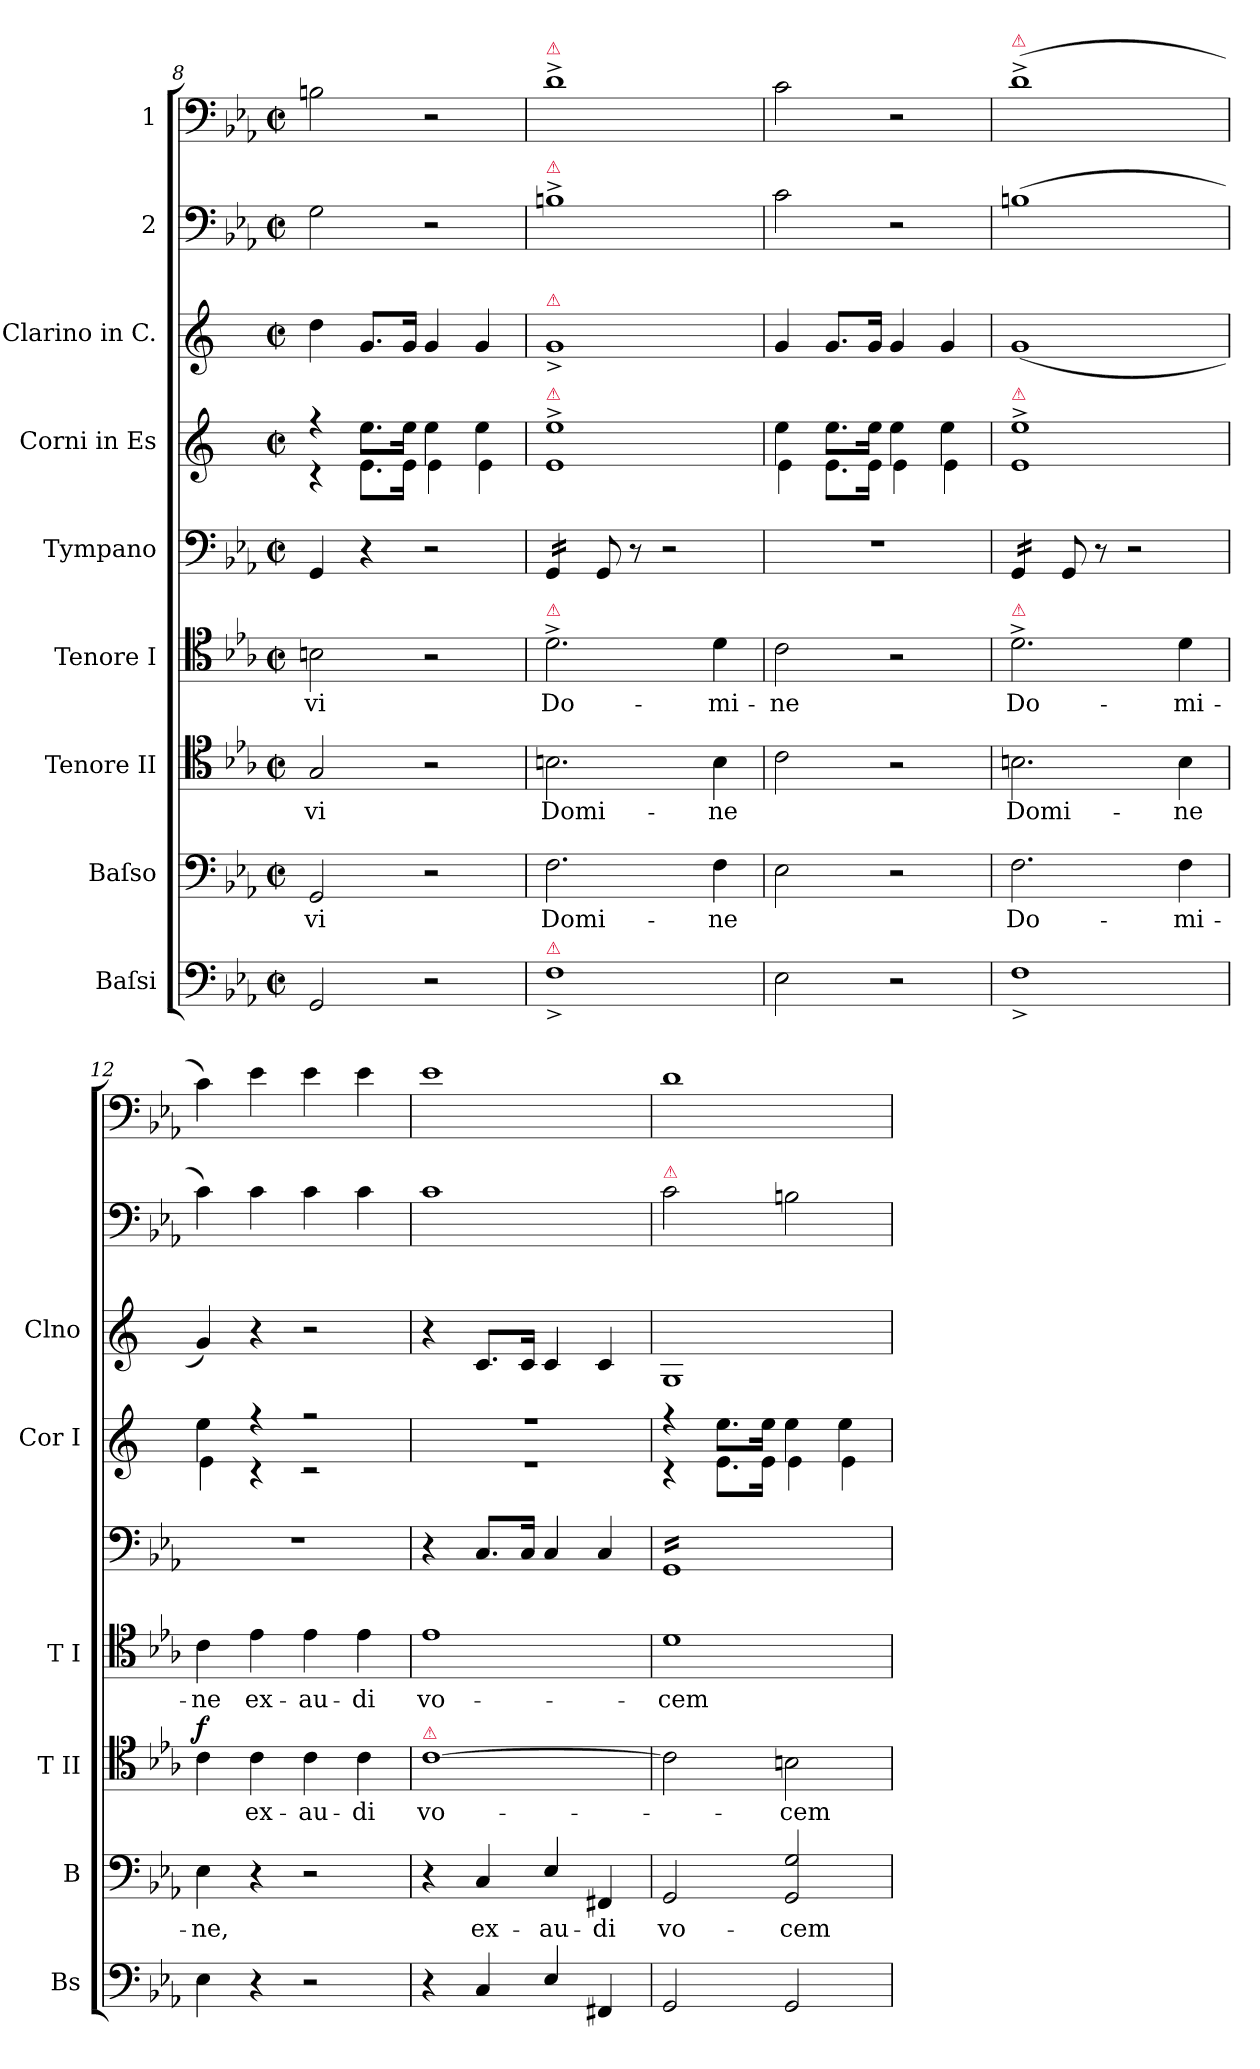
**kern	**kern	**text	**kern	**text	**dynam	**kern	**text	**kern	**kern	**kern	**kern	**kern
*part9	*part8	*part8	*part7	*part7	*part7	*part6	*part6	*part5	*part4	*part3	*part2	*part1
*staff9	*staff8	*staff8	*staff7	*staff7	*staff7	*staff6	*staff6	*staff5	*staff4	*staff3	*staff2	*staff1
*I"Baſsi	*I"Baſso	*	*I"Tenore II	*	*	*I"Tenore I	*	*I"Tympano	*I"Corni in Es	*I"Clarino in C.	*I"2	*I"1
*I'Bs	*I'B	*	*I'T II	*	*	*I'T I	*	*	*I'Cor I	*I'Clno	*	*
*clefF4	*clefF4	*	*clefC4	*	*	*clefC4	*	*clefF4	*clefG2	*clefG2	*clefF4	*clefF4
*	*	*	*	*	*	*	*	*	*ITrd5c9	*	*	*
*k[b-e-a-]	*k[b-e-a-]	*	*k[b-e-a-]	*	*	*k[b-e-a-]	*	*k[b-e-a-]	*k[b-e-a-]	*k[]	*k[b-e-a-]	*k[b-e-a-]
*E-:	*E-:	*	*E-:	*	*	*E-:	*	*E-:	*	*	*E-:	*E-:
*M2/2	*M2/2	*	*M2/2	*	*	*M2/2	*	*M2/2	*M2/2	*M2/2	*M2/2	*M2/2
*met(c|)	*met(c|)	*	*met(c|)	*	*	*met(c|)	*	*met(c|)	*met(c|)	*met(c|)	*met(c|)	*met(c|)
=8	=8	=8	=8	=8	=8	=8	=8	=8	=8	=8	=8	=8
*	*	*	*	*	*	*	*	*	*^	*	*	*
2GG/	2GG/	-vi	2G/	-vi	.	2Bn\	-vi	4GG/	4r	4r	4dd\	2G\	2Bn\
.	.	.	.	.	.	.	.	4r	8.g\L	8.G\L	8.g/L	.	.
.	.	.	.	.	.	.	.	.	16g\Jk	16G\Jk	16g/Jk	.	.
2r	2r	.	2r	.	.	2r	.	2r	4g\	4G\	4g/	2r	2r
.	.	.	.	.	.	.	.	.	4g\	4G\	4g/	.	.
=9	=9	=9	=9	=9	=9	=9	=9	=9	=9	=9	=9	=9	=9
!	!	!	!	!	!	!	!	!	!	!	!	!	!LO:TX:a:color=crimson:t=⚠
!	!	!	!	!	!	!	!	!	!	!	!	!LO:TX:a:color=crimson:t=⚠	!
!	!	!	!	!	!	!	!	!	!	!	!LO:TX:a:color=crimson:t=⚠	!	!
!	!	!	!	!	!	!	!	!	!LO:TX:a:color=crimson:t=⚠	!	!	!	!
!	!	!	!	!	!	!LO:TX:a:color=crimson:t=⚠	!	!	!	!	!	!	!
!LO:TX:a:color=crimson:t=⚠	!	!	!	!	!	!	!	!	!	!	!	!	!
*	*	*	*	*	*	*	*	*tremolo	*	*	*	*	*
1F^/	2.F\	Domi-	2.Bn\	Domi-	.	2.d^\	Do-	16GG/LL	1g^>/	1G/	1g^>/	1Bn^\	1d^\
.	.	.	.	.	.	.	.	16GG/	.	.	.	.	.
.	.	.	.	.	.	.	.	16GG/	.	.	.	.	.
.	.	.	.	.	.	.	.	16GG/JJ	.	.	.	.	.
*	*	*	*	*	*	*	*	*Xtremolo	*	*	*	*	*
.	.	.	.	.	.	.	.	8GG/	.	.	.	.	.
.	.	.	.	.	.	.	.	8r	.	.	.	.	.
.	.	.	.	.	.	.	.	2r	.	.	.	.	.
.	4F\	-ne	4B\	-ne	.	4d\	-mi-	.	.	.	.	.	.
=10	=10	=10	=10	=10	=10	=10	=10	=10	=10	=10	=10	=10	=10
2E-\	2E-\	.	2c\	.	.	2c\	-ne	1r	4g\	4G\	4g/	2c\	2c\
.	.	.	.	.	.	.	.	.	8.g\L	8.G\L	8.g/L	.	.
.	.	.	.	.	.	.	.	.	16g\Jk	16G\Jk	16g/Jk	.	.
2r	2r	.	2r	.	.	2r	.	.	4g\	4G\	4g/	2r	2r
.	.	.	.	.	.	.	.	.	4g\	4G\	4g/	.	.
=11	=11	=11	=11	=11	=11	=11	=11	=11	=11	=11	=11	=11	=11
!	!	!	!	!	!	!	!	!	!	!	!	!	!LO:TX:a:color=crimson:t=⚠
!	!	!	!	!	!	!	!	!	!LO:TX:a:color=crimson:t=⚠	!	!	!	!
!	!	!	!	!	!	!LO:TX:a:color=crimson:t=⚠	!	!	!	!	!	!	!
*	*	*	*	*	*	*	*	*tremolo	*	*	*	*	*
1F^/	2.F\	Do-	2.Bn\	Domi-	.	2.d^\	Do-	16GG/LL	1g^>/	1G/	(<1g/	(>1Bn\	(>1d^\
.	.	.	.	.	.	.	.	16GG/	.	.	.	.	.
.	.	.	.	.	.	.	.	16GG/	.	.	.	.	.
.	.	.	.	.	.	.	.	16GG/JJ	.	.	.	.	.
*	*	*	*	*	*	*	*	*Xtremolo	*	*	*	*	*
.	.	.	.	.	.	.	.	8GG/	.	.	.	.	.
.	.	.	.	.	.	.	.	8r	.	.	.	.	.
.	.	.	.	.	.	.	.	2r	.	.	.	.	.
.	4F\	-mi-	4B\	-ne	.	4d\	-mi-	.	.	.	.	.	.
=12	=12	=12	=12	=12	=12	=12	=12	=12	=12	=12	=12	=12	=12
!	!	!	!	!	!LO:DY:a	!	!	!	!	!	!	!	!
4E-\	4E-\	-ne,	4c\	.	f	4c\	-ne	1r	4g\	4G\	4g/)	4c\)	4c\)
4r	4r	.	4c\	ex-	.	4e-\	ex-	.	4r	4r	4r	4c\	4e-\
2r	2r	.	4c\	-au-	.	4e-\	-au-	.	2r	2r	2r	4c\	4e-\
.	.	.	4c\	-di	.	4e-\	-di	.	.	.	.	4c\	4e-\
=13	=13	=13	=13	=13	=13	=13	=13	=13	=13	=13	=13	=13	=13
!	!	!	!LO:TX:a:color=crimson:t=⚠	!	!	!	!	!	!	!	!	!	!
4r	4r	.	[1c\	vo-	.	1e-\	vo-	4r	1r	1r	4r	1c\	1e-\
4C/	4C/	ex-	.	.	.	.	.	8.C/L	.	.	8.c/L	.	.
.	.	.	.	.	.	.	.	16C/Jk	.	.	16c/Jk	.	.
4E-/	4E-/	-au-	.	.	.	.	.	4C/	.	.	4c/	.	.
4FF#X/	4FF#X/	-di	.	.	.	.	.	4C/	.	.	4c/	.	.
=14	=14	=14	=14	=14	=14	=14	=14	=14	=14	=14	=14	=14	=14
!	!	!	!	!	!	!	!	!	!	!	!	!LO:TX:a:color=crimson:t=⚠	!
*	*	*	*	*	*	*	*	*tremolo	*	*	*	*	*
2GG/	2GG/	vo-	2c\]	.	.	1d\	-cem	16GG/LL	4r	4r	1G/	2c\	1d\
.	.	.	.	.	.	.	.	16GG/	.	.	.	.	.
.	.	.	.	.	.	.	.	16GG/	.	.	.	.	.
.	.	.	.	.	.	.	.	16GG/	.	.	.	.	.
.	.	.	.	.	.	.	.	16GG/	8.g\L	8.G\L	.	.	.
.	.	.	.	.	.	.	.	16GG/	.	.	.	.	.
.	.	.	.	.	.	.	.	16GG/	.	.	.	.	.
.	.	.	.	.	.	.	.	16GG/	16g\Jk	16G\Jk	.	.	.
2GG/	2GG/ 2G/	-cem	2Bn\	-cem	.	.	.	16GG/	4g\	4G\	.	2Bn\	.
.	.	.	.	.	.	.	.	16GG/	.	.	.	.	.
.	.	.	.	.	.	.	.	16GG/	.	.	.	.	.
.	.	.	.	.	.	.	.	16GG/	.	.	.	.	.
.	.	.	.	.	.	.	.	16GG/	4g\	4G\	.	.	.
.	.	.	.	.	.	.	.	16GG/	.	.	.	.	.
.	.	.	.	.	.	.	.	16GG/	.	.	.	.	.
.	.	.	.	.	.	.	.	16GG/JJ	.	.	.	.	.
*	*	*	*	*	*	*	*	*Xtremolo	*	*	*	*	*
*	*	*	*	*	*	*	*	*	*v	*v	*	*	*
=	=	=	=	=	=	=	=	=	=	=	=	=
*-	*-	*-	*-	*-	*-	*-	*-	*-	*-	*-	*-	*-
